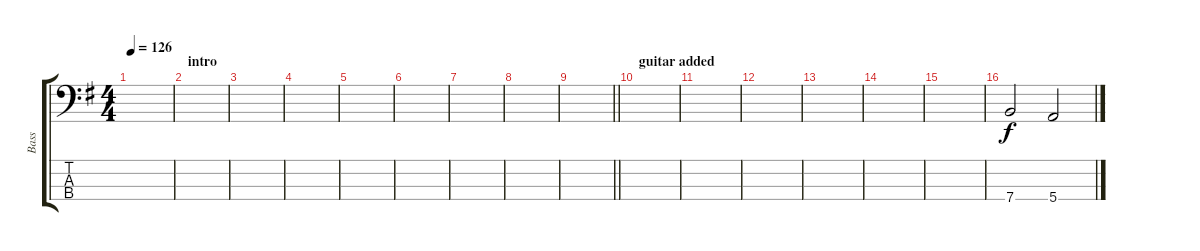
\track ("Bass" "Bass") {instrument fretlessbass}
\staff {score tabs}
\tuning (G2 D2 A1 E1) {hide}
\ts (4 4)
\tempo 126
\clef f4
\ks eminor
|
\section ("" "intro")
|
|
|
|
|
|
|
\barLineRight lightlight
|
\section ("" "guitar added")
|
|
|
|
|
|
7.4.2{volume 6} 5.4.2
